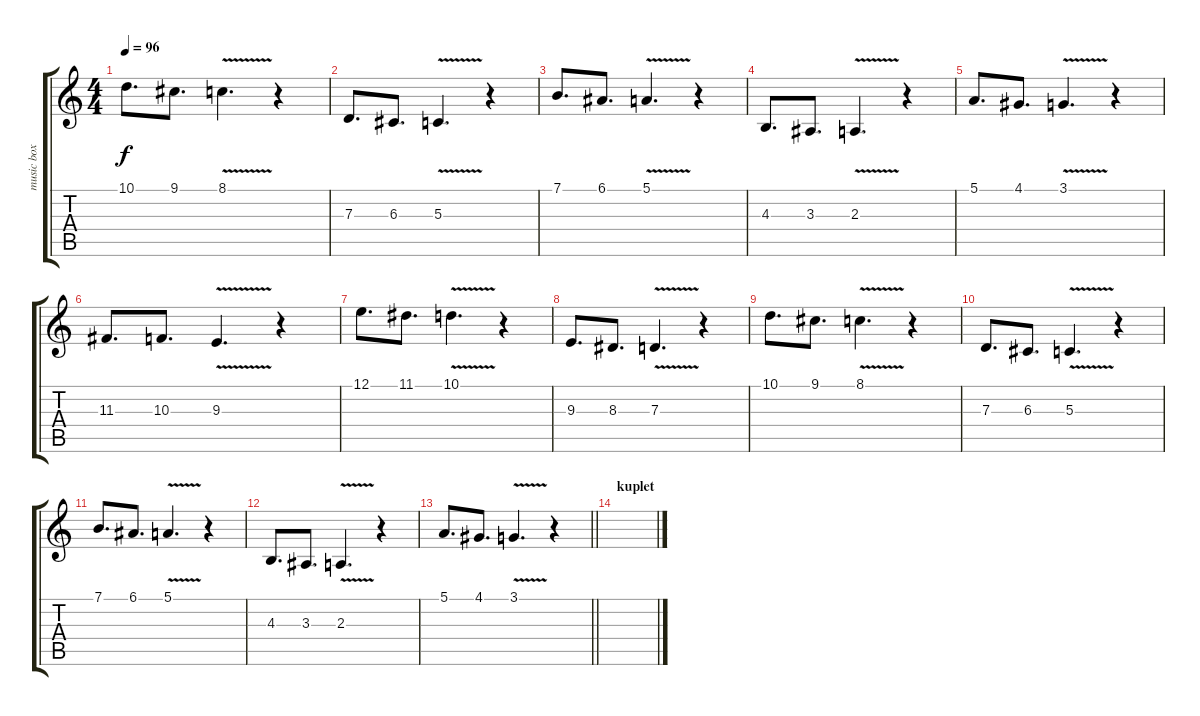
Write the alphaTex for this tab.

\track ("music box" "music box") {instrument musicbox}
\staff {score tabs}
\tuning (E4 B3 G3 D3 A2 E2) {hide}
\ts (4 4)
\tempo 96
\clef g2
\ks c
10.1.8{d dy f} 9.1.8{d} 8.1{v}.4{d} r.4 |
7.3.8{d} 6.3.8{d} 5.3{v}.4{d} r.4 |
7.1.8{d} 6.1.8{d} 5.1{v}.4{d} r.4 |
4.3.8{d} 3.3.8{d} 2.3{v}.4{d} r.4 |
5.1.8{d} 4.1.8{d} 3.1{v}.4{d} r.4 |
11.3.8{d} 10.3.8{d} 9.3{v}.4{d} r.4 |
12.1.8{d} 11.1.8{d} 10.1{v}.4{d} r.4 |
9.3.8{d} 8.3.8{d} 7.3{v}.4{d} r.4 |
10.1.8{d} 9.1.8{d} 8.1{v}.4{d} r.4 |
7.3.8{d} 6.3.8{d} 5.3{v}.4{d} r.4 |
7.1.8{d} 6.1.8{d} 5.1{v}.4{d} r.4 |
4.3.8{d} 3.3.8{d} 2.3{v}.4{d} r.4 |
\barLineRight lightlight
5.1.8{d} 4.1.8{d} 3.1{v}.4{d} r.4 |
\section ("" "kuplet")
